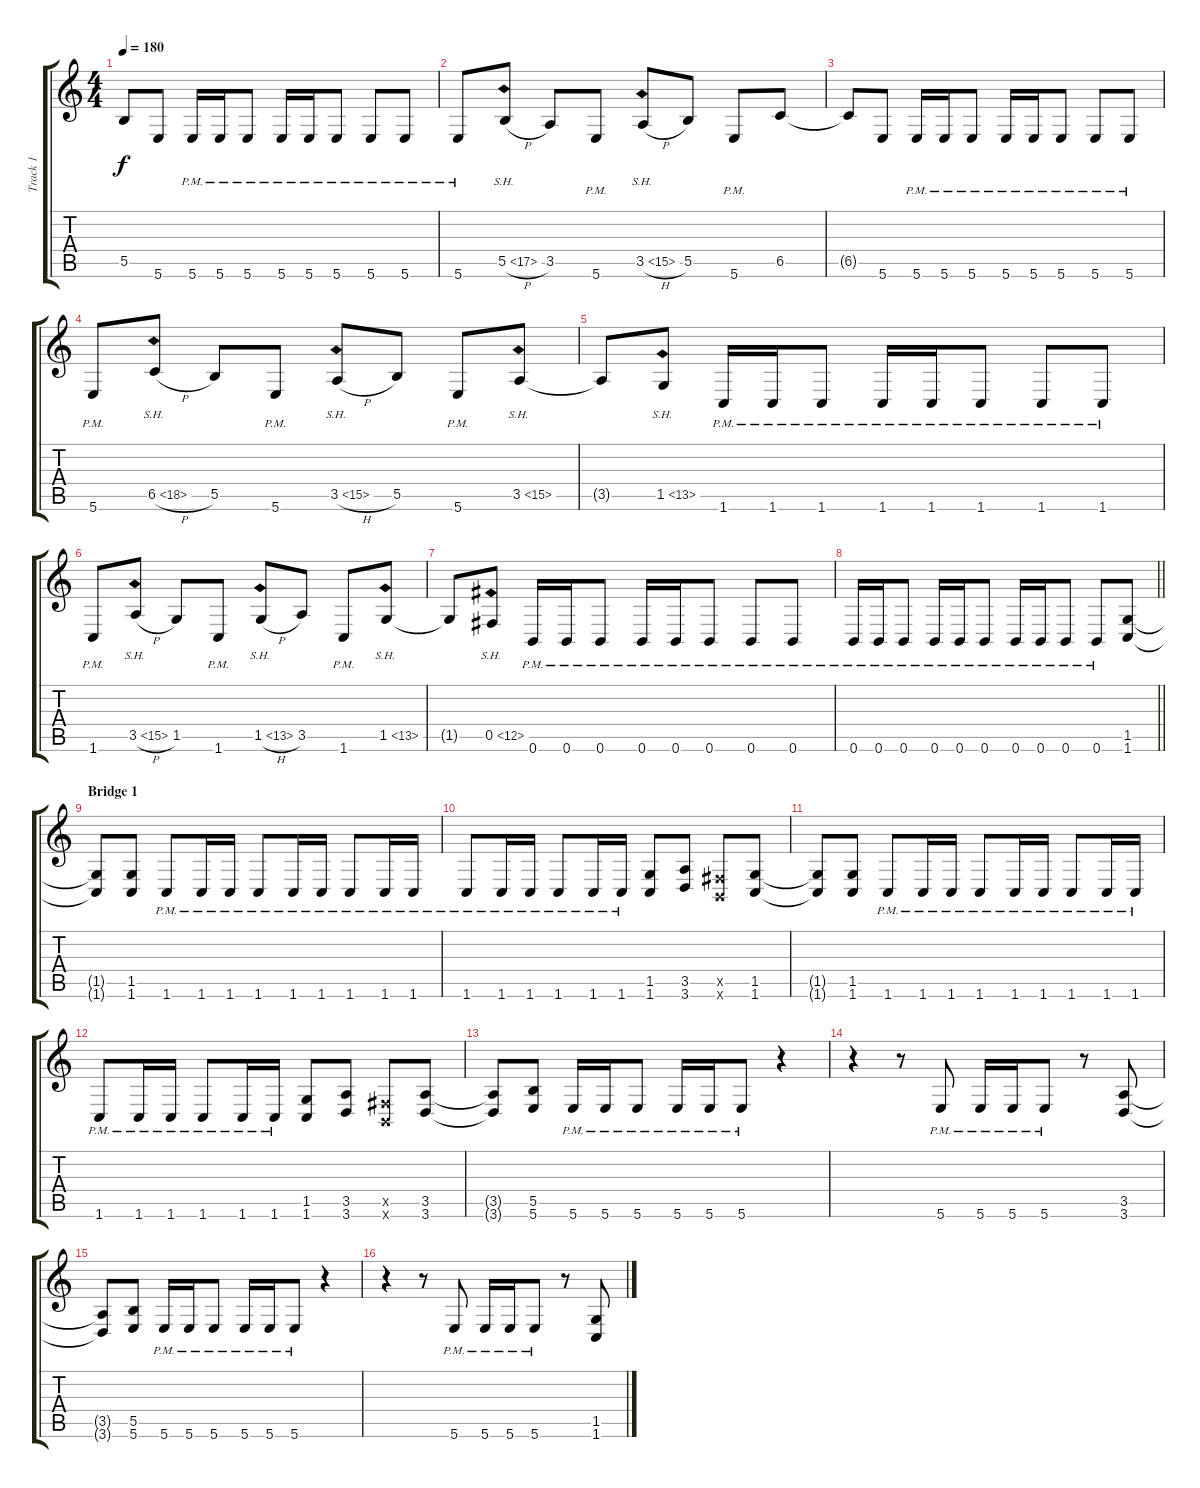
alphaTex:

\track ("Track 1" "Track 1") {instrument distortionguitar}
\staff {score tabs}
\tuning (Db4 Ab3 E3 B2 Gb2 B1) {hide}
\ts (4 4)
\tempo 180
\clef g2
\ks c
5.5{t}.8{dy f} 5.6.8 5.6{pm}.16 5.6{pm}.16 5.6{pm}.8 5.6{pm}.16 5.6{pm}.16 5.6{pm}.8 5.6{pm}.8 5.6{pm}.8 |
5.6{pm}.8 5.5{sh 12 h}.8 3.5.8 5.6{pm}.8 3.5{sh 12 h}.8 5.5.8 5.6{pm}.8 6.5.8 |
6.5{t}.8 5.6.8 5.6{pm}.16 5.6{pm}.16 5.6{pm}.8 5.6{pm}.16 5.6{pm}.16 5.6{pm}.8 5.6{pm}.8 5.6{pm}.8 |
5.6{pm}.8 6.5{sh 12 h}.8 5.5.8 5.6{pm}.8 3.5{sh 12 h}.8 5.5.8 5.6{pm}.8 3.5{sh 12}.8 |
3.5{t}.8 1.5{sh 12}.8 1.6{pm}.16 1.6{pm}.16 1.6{pm}.8 1.6{pm}.16 1.6{pm}.16 1.6{pm}.8 1.6{pm}.8 1.6{pm}.8 |
1.6{pm}.8 3.5{sh 12 h}.8 1.5.8 1.6{pm}.8 1.5{sh 12 h}.8 3.5.8 1.6{pm}.8 1.5{sh 12}.8 |
1.5{t}.8 0.5{sh 12}.8 0.6{pm}.16 0.6{pm}.16 0.6{pm}.8 0.6{pm}.16 0.6{pm}.16 0.6{pm}.8 0.6{pm}.8 0.6{pm}.8 |
\barLineRight lightlight
0.6{pm}.16 0.6{pm}.16 0.6{pm}.8 0.6{pm}.16 0.6{pm}.16 0.6{pm}.8 0.6{pm}.16 0.6{pm}.16 0.6{pm}.8 0.6{pm}.8 (1.5 1.6).8 |
\section ("" "Bridge 1")
(1.5{t} 1.6{t}).8 (1.5 1.6).8 1.6{pm}.8 1.6{pm}.16 1.6{pm}.16 1.6{pm}.8 1.6{pm}.16 1.6{pm}.16 1.6{pm}.8 1.6{pm}.16 1.6{pm}.16 |
1.6{pm}.8 1.6{pm}.16 1.6{pm}.16 1.6{pm}.8 1.6{pm}.16 1.6{pm}.16 (1.5 1.6).8 (3.5 3.6).8 (0.5{x} 0.6{x}).8 (1.5 1.6).8 |
(1.5{t} 1.6{t}).8 (1.5 1.6).8 1.6{pm}.8 1.6{pm}.16 1.6{pm}.16 1.6{pm}.8 1.6{pm}.16 1.6{pm}.16 1.6{pm}.8 1.6{pm}.16 1.6{pm}.16 |
1.6{pm}.8 1.6{pm}.16 1.6{pm}.16 1.6{pm}.8 1.6{pm}.16 1.6{pm}.16 (1.5 1.6).8 (3.5 3.6).8 (0.5{x} 0.6{x}).8 (3.5 3.6).8 |
(3.5{t} 3.6{t}).8 (5.5 5.6).8 5.6{pm}.16 5.6{pm}.16 5.6{pm}.8 5.6{pm}.16 5.6{pm}.16 5.6{pm}.8 r.4 |
r.4 r.8 5.6{pm}.8 5.6{pm}.16 5.6{pm}.16 5.6{pm}.8 r.8 (3.5 3.6).8 |
(3.5{t} 3.6{t}).8 (5.5 5.6).8 5.6{pm}.16 5.6{pm}.16 5.6{pm}.8 5.6{pm}.16 5.6{pm}.16 5.6{pm}.8 r.4 |
r.4 r.8 5.6{pm}.8 5.6{pm}.16 5.6{pm}.16 5.6{pm}.8 r.8 (1.5 1.6).8
